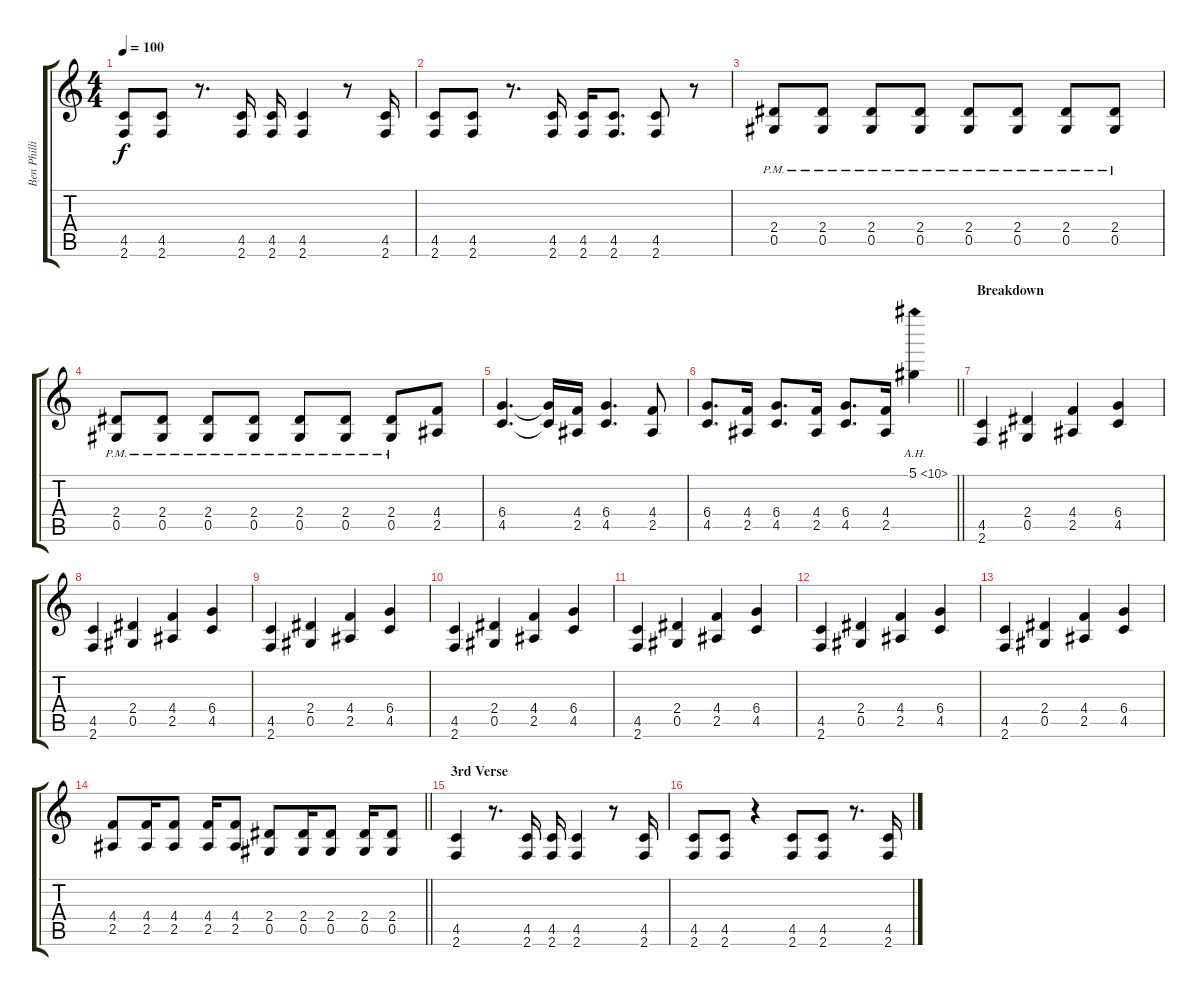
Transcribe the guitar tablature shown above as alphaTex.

\track ("Ben Phillips" "Ben Philli") {instrument distortionguitar}
\staff {score tabs}
\tuning (Eb4 Bb3 Gb3 Db3 Ab2 Eb2) {hide}
\ts (4 4)
\tempo 100
\clef g2
\ks c
(4.5 2.6).8{dy f} (4.5 2.6).8 r.8{d} (4.5 2.6).16 (4.5 2.6).16 (4.5 2.6).4 r.8 (4.5 2.6).16 |
(4.5 2.6).8 (4.5 2.6).8 r.8{d} (4.5 2.6).16 (4.5 2.6).16 (4.5 2.6).8{d} (4.5 2.6).8 r.8 |
(2.4{pm} 0.5{pm}).8 (2.4{pm} 0.5{pm}).8 (2.4{pm} 0.5{pm}).8 (2.4{pm} 0.5{pm}).8 (2.4{pm} 0.5{pm}).8 (2.4{pm} 0.5{pm}).8 (2.4{pm} 0.5{pm}).8 (2.4{pm} 0.5{pm}).8 |
(2.4{pm} 0.5{pm}).8 (2.4{pm} 0.5{pm}).8 (2.4{pm} 0.5{pm}).8 (2.4{pm} 0.5{pm}).8 (2.4{pm} 0.5{pm}).8 (2.4{pm} 0.5{pm}).8 (2.4{pm} 0.5{pm}).8 (4.4 2.5).8 |
(6.4 4.5).4{d} (6.4{t} 4.5{t}).16 (4.4 2.5).16 (6.4 4.5).4{d} (4.4 2.5).8 |
\barLineRight lightlight
(6.4 4.5).8{d} (4.4 2.5).16 (6.4 4.5).8{d} (4.4 2.5).16 (6.4 4.5).8{d} (4.4 2.5).16 5.1{ah 5}.4 |
\section ("" "Breakdown")
(4.5 2.6).4 (2.4 0.5).4 (4.4 2.5).4 (6.4 4.5).4 |
(4.5 2.6).4 (2.4 0.5).4 (4.4 2.5).4 (6.4 4.5).4 |
(4.5 2.6).4 (2.4 0.5).4 (4.4 2.5).4 (6.4 4.5).4 |
(4.5 2.6).4 (2.4 0.5).4 (4.4 2.5).4 (6.4 4.5).4 |
(4.5 2.6).4 (2.4 0.5).4 (4.4 2.5).4 (6.4 4.5).4 |
(4.5 2.6).4 (2.4 0.5).4 (4.4 2.5).4 (6.4 4.5).4 |
(4.5 2.6).4 (2.4 0.5).4 (4.4 2.5).4 (6.4 4.5).4 |
\barLineRight lightlight
(4.4 2.5).8 (4.4 2.5).16 (4.4 2.5).8 (4.4 2.5).16 (4.4 2.5).8 (2.4 0.5).8 (2.4 0.5).16 (2.4 0.5).8 (2.4 0.5).16 (2.4 0.5).8 |
\section ("" "3rd Verse")
(4.5 2.6).4 r.8{d} (4.5 2.6).16 (4.5 2.6).16 (4.5 2.6).4 r.8 (4.5 2.6).16 |
(4.5 2.6).8 (4.5 2.6).8 r.4 (4.5 2.6).8 (4.5 2.6).8 r.8{d} (4.5 2.6).16
